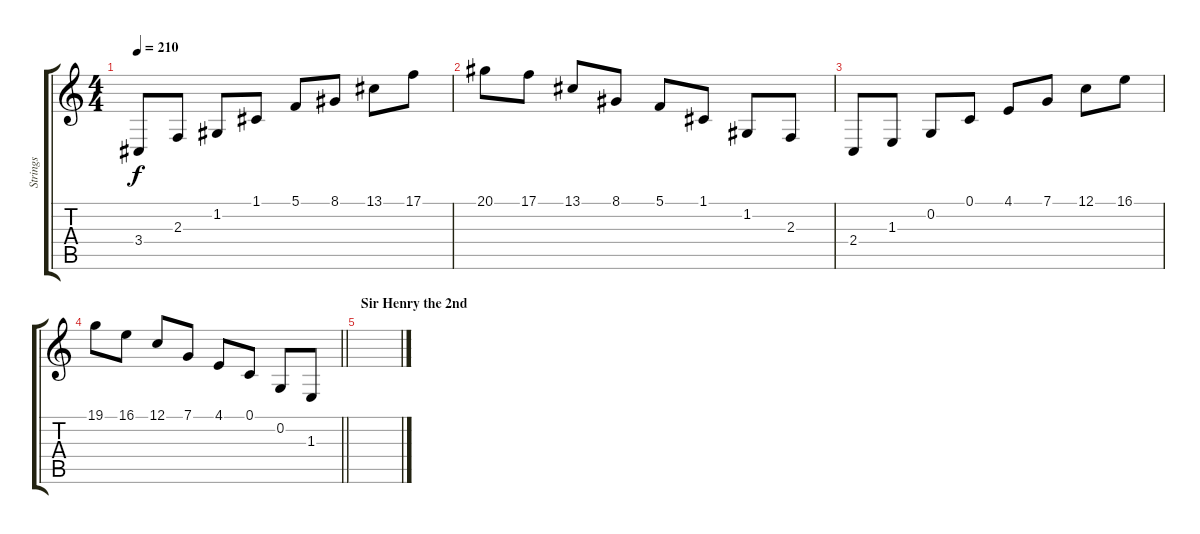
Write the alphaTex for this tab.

\track ("Strings" "Strings") {instrument stringensemble1}
\staff {score tabs}
\tuning (C4 G3 Eb3 Bb2 F2 C2) {hide}
\ts (4 4)
\tempo 210
\clef g2
\ks c
3.4.8{dy f} 2.3.8 1.2.8 1.1.8 5.1.8 8.1.8 13.1.8 17.1.8 |
20.1.8 17.1.8 13.1.8 8.1.8 5.1.8 1.1.8 1.2.8 2.3.8 |
2.4.8 1.3.8 0.2.8 0.1.8 4.1.8 7.1.8 12.1.8 16.1.8 |
\barLineRight lightlight
19.1.8 16.1.8 12.1.8 7.1.8 4.1.8 0.1.8 0.2.8 1.3.8 |
\section ("" "Sir Henry the 2nd")
